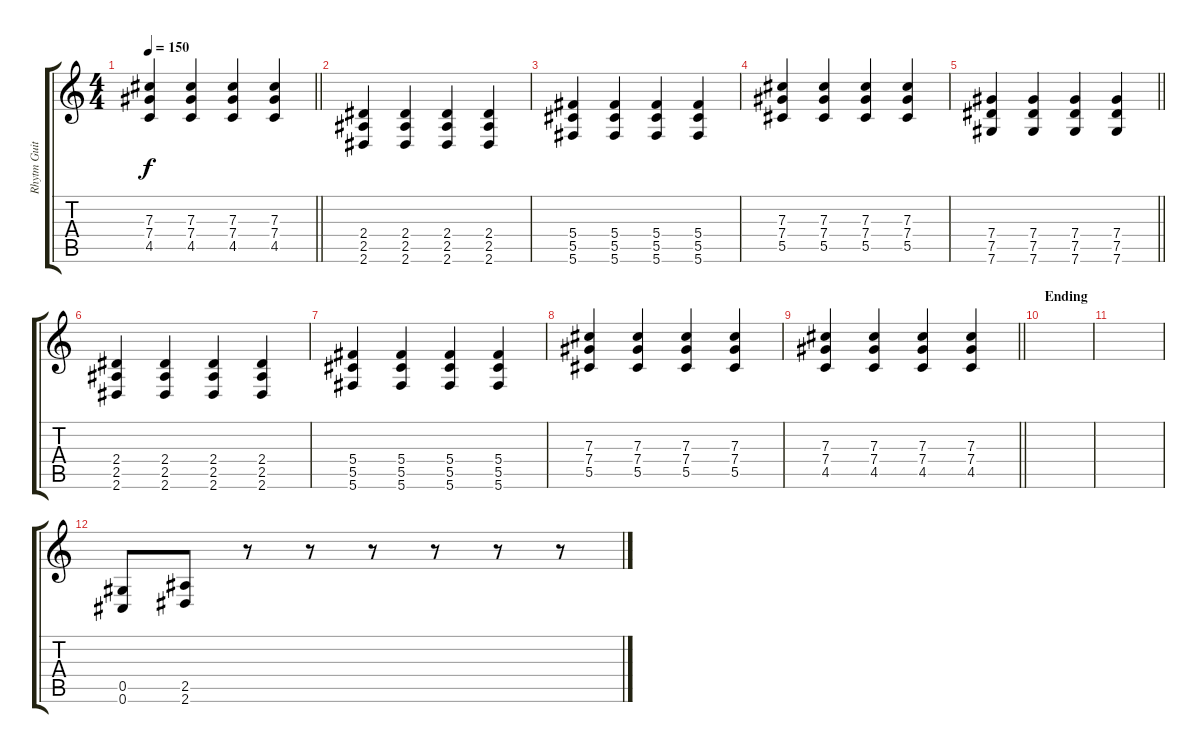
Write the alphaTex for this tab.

\track ("Rhytm Guitar [L]" "Rhytm Guit") {instrument distortionguitar}
\staff {score tabs}
\tuning (Eb4 Bb3 Gb3 Db3 Ab2 Db2) {hide}
\ts (4 4)
\tempo 150
\clef g2
\barLineRight lightlight
\ks c
(7.3 7.4 4.5).4{dy f} (7.3 7.4 4.5).4 (7.3 7.4 4.5).4 (7.3 7.4 4.5).4 |
(2.4 2.5 2.6).4 (2.4 2.5 2.6).4 (2.4 2.5 2.6).4 (2.4 2.5 2.6).4 |
(5.4 5.5 5.6).4 (5.4 5.5 5.6).4 (5.4 5.5 5.6).4 (5.4 5.5 5.6).4 |
(7.3 7.4 5.5).4 (7.3 7.4 5.5).4 (7.3 7.4 5.5).4 (7.3 7.4 5.5).4 |
\barLineRight lightlight
(7.4 7.5 7.6).4 (7.4 7.5 7.6).4 (7.4 7.5 7.6).4 (7.4 7.5 7.6).4 |
(2.4 2.5 2.6).4 (2.4 2.5 2.6).4 (2.4 2.5 2.6).4 (2.4 2.5 2.6).4 |
(5.4 5.5 5.6).4 (5.4 5.5 5.6).4 (5.4 5.5 5.6).4 (5.4 5.5 5.6).4 |
(7.3 7.4 5.5).4 (7.3 7.4 5.5).4 (7.3 7.4 5.5).4 (7.3 7.4 5.5).4 |
\barLineRight lightlight
(7.3 7.4 4.5).4 (7.3 7.4 4.5).4 (7.3 7.4 4.5).4 (7.3 7.4 4.5).4 |
\section ("" "Ending")
|
|
(0.5 0.6).8 (2.5 2.6).8 r.8 r.8 r.8 r.8 r.8 r.8
